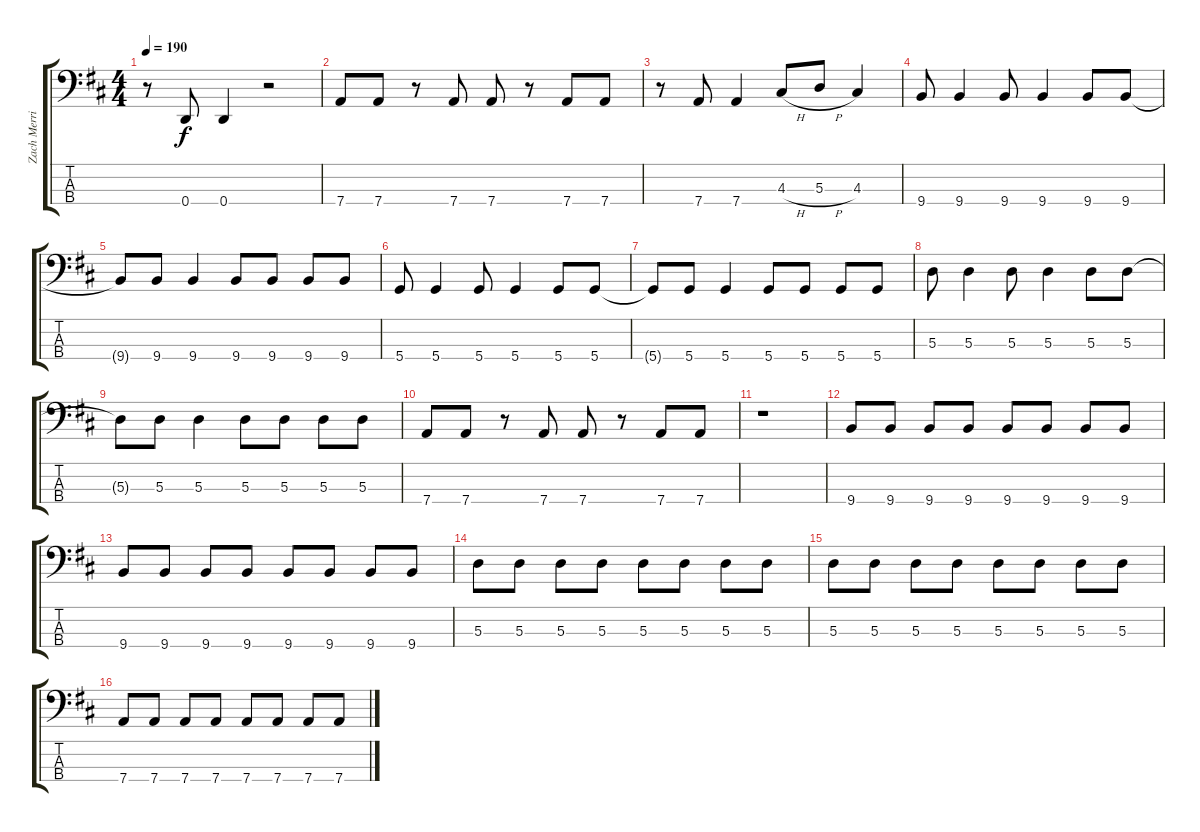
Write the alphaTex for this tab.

\track ("Zach Merrick" "Zach Merri") {instrument electricbasspick}
\staff {score tabs}
\tuning (G2 D2 A1 D1) {hide}
\ts (4 4)
\tempo 190
\clef f4
\ks d
r.8{dy f} 0.4.8 0.4.4 r.2 |
7.4.8 7.4.8 r.8 7.4.8 7.4.8 r.8 7.4.8 7.4.8 |
r.8 7.4.8 7.4.4 4.3{h}.8 5.3{h}.8 4.3.4 |
9.4.8 9.4.4 9.4.8 9.4.4 9.4.8 9.4.8 |
9.4{t}.8 9.4.8 9.4.4 9.4.8 9.4.8 9.4.8 9.4.8 |
5.4.8 5.4.4 5.4.8 5.4.4 5.4.8 5.4.8 |
5.4{t}.8 5.4.8 5.4.4 5.4.8 5.4.8 5.4.8 5.4.8 |
5.3.8 5.3.4 5.3.8 5.3.4 5.3.8 5.3.8 |
5.3{t}.8 5.3.8 5.3.4 5.3.8 5.3.8 5.3.8 5.3.8 |
7.4.8 7.4.8 r.8 7.4.8 7.4.8 r.8 7.4.8 7.4.8 |
r.1 |
9.4.8 9.4.8 9.4.8 9.4.8 9.4.8 9.4.8 9.4.8 9.4.8 |
9.4.8 9.4.8 9.4.8 9.4.8 9.4.8 9.4.8 9.4.8 9.4.8 |
5.3.8 5.3.8 5.3.8 5.3.8 5.3.8 5.3.8 5.3.8 5.3.8 |
5.3.8 5.3.8 5.3.8 5.3.8 5.3.8 5.3.8 5.3.8 5.3.8 |
7.4.8 7.4.8 7.4.8 7.4.8 7.4.8 7.4.8 7.4.8 7.4.8
